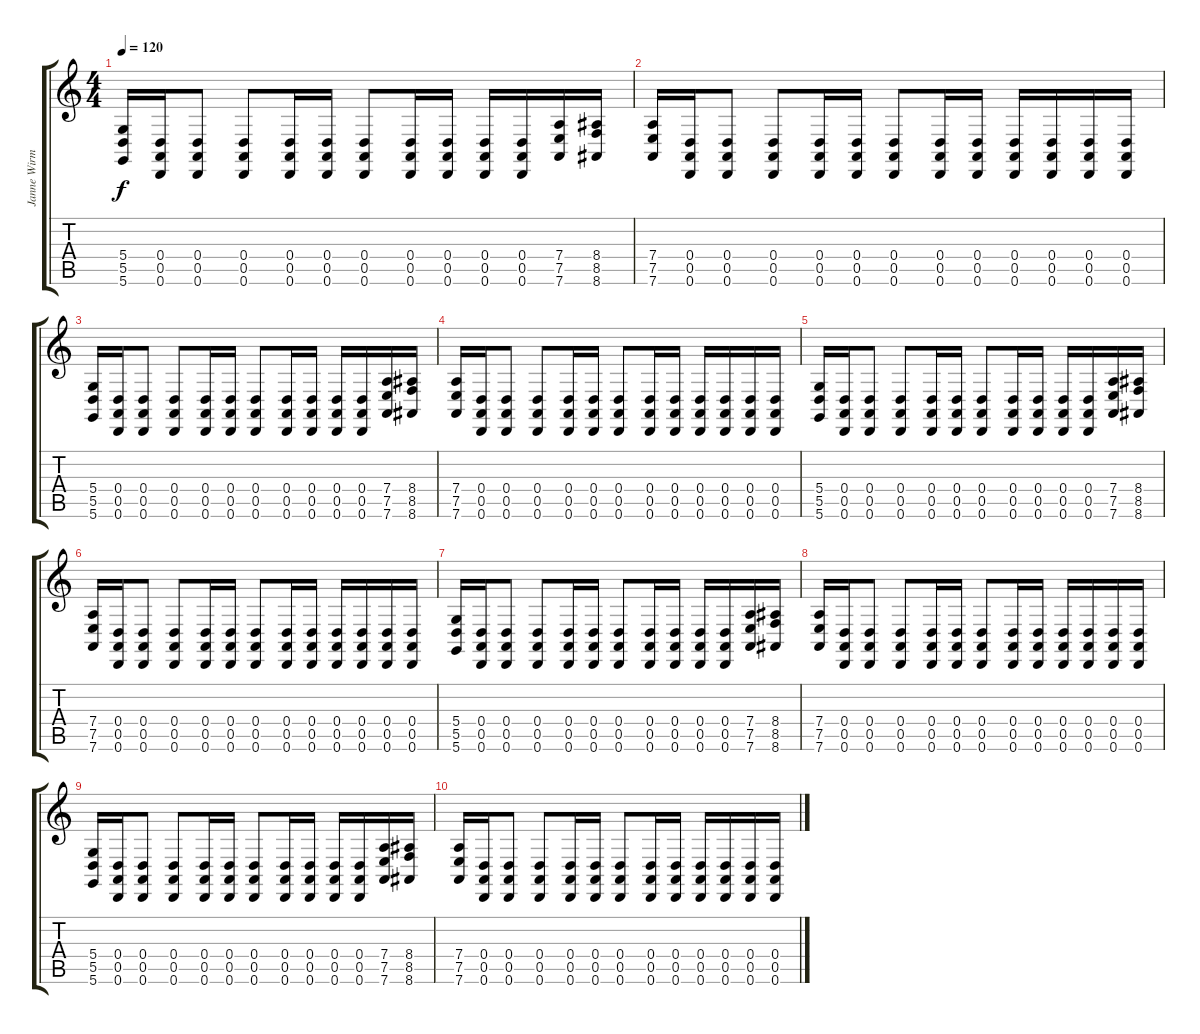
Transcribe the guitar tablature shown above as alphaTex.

\track ("Janne Wirman" "Janne Wirm") {instrument electricgrandpiano}
\staff {score tabs}
\tuning (E4 B3 G3 D3 A2 D2) {hide}
\ts (4 4)
\tempo 120
\clef g2
\ks c
(5.4 5.5 5.6).16{dy f} (0.4 0.5 0.6).16 (0.4 0.5 0.6).8 (0.4 0.5 0.6).8 (0.4 0.5 0.6).16 (0.4 0.5 0.6).16 (0.4 0.5 0.6).8 (0.4 0.5 0.6).16 (0.4 0.5 0.6).16 (0.4 0.5 0.6).16 (0.4 0.5 0.6).16 (7.4 7.5 7.6).16 (8.4 8.5 8.6).16 |
(7.4 7.5 7.6).16 (0.4 0.5 0.6).16 (0.4 0.5 0.6).8 (0.4 0.5 0.6).8 (0.4 0.5 0.6).16 (0.4 0.5 0.6).16 (0.4 0.5 0.6).8 (0.4 0.5 0.6).16 (0.4 0.5 0.6).16 (0.4 0.5 0.6).16 (0.4 0.5 0.6).16 (0.4 0.5 0.6).16 (0.4 0.5 0.6).16 |
(5.4 5.5 5.6).16 (0.4 0.5 0.6).16 (0.4 0.5 0.6).8 (0.4 0.5 0.6).8 (0.4 0.5 0.6).16 (0.4 0.5 0.6).16 (0.4 0.5 0.6).8 (0.4 0.5 0.6).16 (0.4 0.5 0.6).16 (0.4 0.5 0.6).16 (0.4 0.5 0.6).16 (7.4 7.5 7.6).16 (8.4 8.5 8.6).16 |
(7.4 7.5 7.6).16 (0.4 0.5 0.6).16 (0.4 0.5 0.6).8 (0.4 0.5 0.6).8 (0.4 0.5 0.6).16 (0.4 0.5 0.6).16 (0.4 0.5 0.6).8 (0.4 0.5 0.6).16 (0.4 0.5 0.6).16 (0.4 0.5 0.6).16 (0.4 0.5 0.6).16 (0.4 0.5 0.6).16 (0.4 0.5 0.6).16 |
(5.4 5.5 5.6).16 (0.4 0.5 0.6).16 (0.4 0.5 0.6).8 (0.4 0.5 0.6).8 (0.4 0.5 0.6).16 (0.4 0.5 0.6).16 (0.4 0.5 0.6).8 (0.4 0.5 0.6).16 (0.4 0.5 0.6).16 (0.4 0.5 0.6).16 (0.4 0.5 0.6).16 (7.4 7.5 7.6).16 (8.4 8.5 8.6).16 |
(7.4 7.5 7.6).16 (0.4 0.5 0.6).16 (0.4 0.5 0.6).8 (0.4 0.5 0.6).8 (0.4 0.5 0.6).16 (0.4 0.5 0.6).16 (0.4 0.5 0.6).8 (0.4 0.5 0.6).16 (0.4 0.5 0.6).16 (0.4 0.5 0.6).16 (0.4 0.5 0.6).16 (0.4 0.5 0.6).16 (0.4 0.5 0.6).16 |
(5.4 5.5 5.6).16 (0.4 0.5 0.6).16 (0.4 0.5 0.6).8 (0.4 0.5 0.6).8 (0.4 0.5 0.6).16 (0.4 0.5 0.6).16 (0.4 0.5 0.6).8 (0.4 0.5 0.6).16 (0.4 0.5 0.6).16 (0.4 0.5 0.6).16 (0.4 0.5 0.6).16 (7.4 7.5 7.6).16 (8.4 8.5 8.6).16 |
(7.4 7.5 7.6).16 (0.4 0.5 0.6).16 (0.4 0.5 0.6).8 (0.4 0.5 0.6).8 (0.4 0.5 0.6).16 (0.4 0.5 0.6).16 (0.4 0.5 0.6).8 (0.4 0.5 0.6).16 (0.4 0.5 0.6).16 (0.4 0.5 0.6).16 (0.4 0.5 0.6).16 (0.4 0.5 0.6).16 (0.4 0.5 0.6).16 |
(5.4 5.5 5.6).16 (0.4 0.5 0.6).16 (0.4 0.5 0.6).8 (0.4 0.5 0.6).8 (0.4 0.5 0.6).16 (0.4 0.5 0.6).16 (0.4 0.5 0.6).8 (0.4 0.5 0.6).16 (0.4 0.5 0.6).16 (0.4 0.5 0.6).16 (0.4 0.5 0.6).16 (7.4 7.5 7.6).16 (8.4 8.5 8.6).16 |
(7.4 7.5 7.6).16 (0.4 0.5 0.6).16 (0.4 0.5 0.6).8 (0.4 0.5 0.6).8 (0.4 0.5 0.6).16 (0.4 0.5 0.6).16 (0.4 0.5 0.6).8 (0.4 0.5 0.6).16 (0.4 0.5 0.6).16 (0.4 0.5 0.6).16 (0.4 0.5 0.6).16 (0.4 0.5 0.6).16 (0.4 0.5 0.6).16
